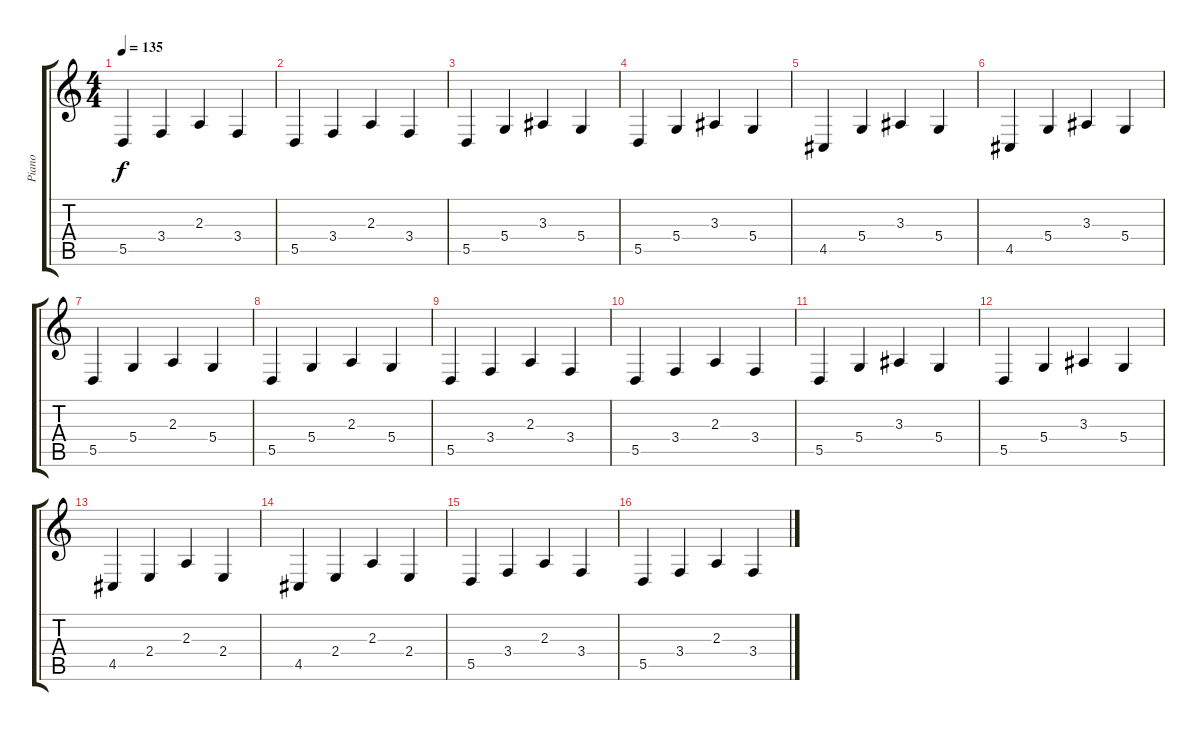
\track ("Piano" "Piano") {instrument electricpiano1}
\staff {score tabs}
\tuning (E4 B3 G3 D3 A2 E2) {hide}
\ts (4 4)
\tempo 135
\clef g2
\ks c
5.5.4{dy f} 3.4.4 2.3.4 3.4.4 |
5.5.4 3.4.4 2.3.4 3.4.4 |
5.5.4 5.4.4 3.3.4 5.4.4 |
5.5.4 5.4.4 3.3.4 5.4.4 |
4.5.4 5.4.4 3.3.4 5.4.4 |
4.5.4 5.4.4 3.3.4 5.4.4 |
5.5.4 5.4.4 2.3.4 5.4.4 |
5.5.4 5.4.4 2.3.4 5.4.4 |
5.5.4 3.4.4 2.3.4 3.4.4 |
5.5.4 3.4.4 2.3.4 3.4.4 |
5.5.4 5.4.4 3.3.4 5.4.4 |
5.5.4 5.4.4 3.3.4 5.4.4 |
4.5.4 2.4.4 2.3.4 2.4.4 |
4.5.4 2.4.4 2.3.4 2.4.4 |
5.5.4 3.4.4 2.3.4 3.4.4 |
5.5.4 3.4.4 2.3.4 3.4.4
